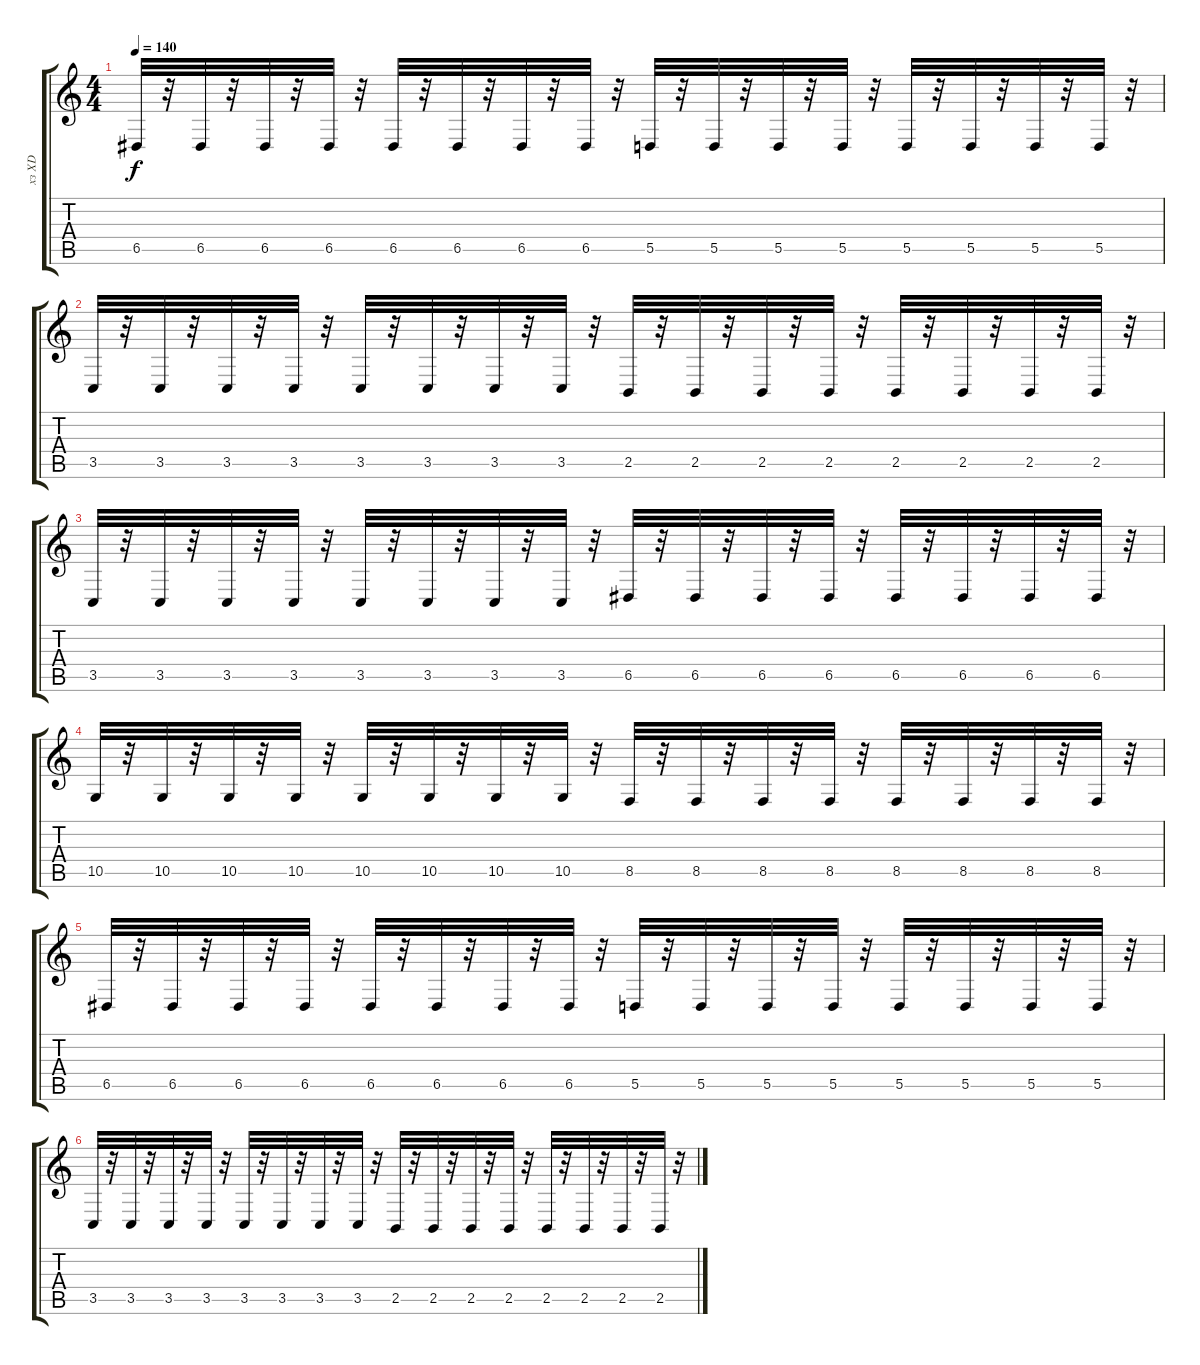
\track ("хз ХD" "хз ХD") {instrument churchorgan}
\staff {score tabs}
\tuning (E4 B3 G3 D3 A2 E2) {hide}
\ts (4 4)
\tempo 140
\clef g2
\ks c
6.5.32{dy f} r.32 6.5.32 r.32 6.5.32 r.32 6.5.32 r.32 6.5.32 r.32 6.5.32 r.32 6.5.32 r.32 6.5.32 r.32 5.5.32 r.32 5.5.32 r.32 5.5.32 r.32 5.5.32 r.32 5.5.32 r.32 5.5.32 r.32 5.5.32 r.32 5.5.32 r.32 |
3.5.32 r.32 3.5.32 r.32 3.5.32 r.32 3.5.32 r.32 3.5.32 r.32 3.5.32 r.32 3.5.32 r.32 3.5.32 r.32 2.5.32 r.32 2.5.32 r.32 2.5.32 r.32 2.5.32 r.32 2.5.32 r.32 2.5.32 r.32 2.5.32 r.32 2.5.32 r.32 |
3.5.32 r.32 3.5.32 r.32 3.5.32 r.32 3.5.32 r.32 3.5.32 r.32 3.5.32 r.32 3.5.32 r.32 3.5.32 r.32 6.5.32 r.32 6.5.32 r.32 6.5.32 r.32 6.5.32 r.32 6.5.32 r.32 6.5.32 r.32 6.5.32 r.32 6.5.32 r.32 |
10.5.32 r.32 10.5.32 r.32 10.5.32 r.32 10.5.32 r.32 10.5.32 r.32 10.5.32 r.32 10.5.32 r.32 10.5.32 r.32 8.5.32 r.32 8.5.32 r.32 8.5.32 r.32 8.5.32 r.32 8.5.32 r.32 8.5.32 r.32 8.5.32 r.32 8.5.32 r.32 |
6.5.32 r.32 6.5.32 r.32 6.5.32 r.32 6.5.32 r.32 6.5.32 r.32 6.5.32 r.32 6.5.32 r.32 6.5.32 r.32 5.5.32 r.32 5.5.32 r.32 5.5.32 r.32 5.5.32 r.32 5.5.32 r.32 5.5.32 r.32 5.5.32 r.32 5.5.32 r.32 |
3.5.32 r.32 3.5.32 r.32 3.5.32 r.32 3.5.32 r.32 3.5.32 r.32 3.5.32 r.32 3.5.32 r.32 3.5.32 r.32 2.5.32 r.32 2.5.32 r.32 2.5.32 r.32 2.5.32 r.32 2.5.32 r.32 2.5.32 r.32 2.5.32 r.32 2.5.32 r.32
